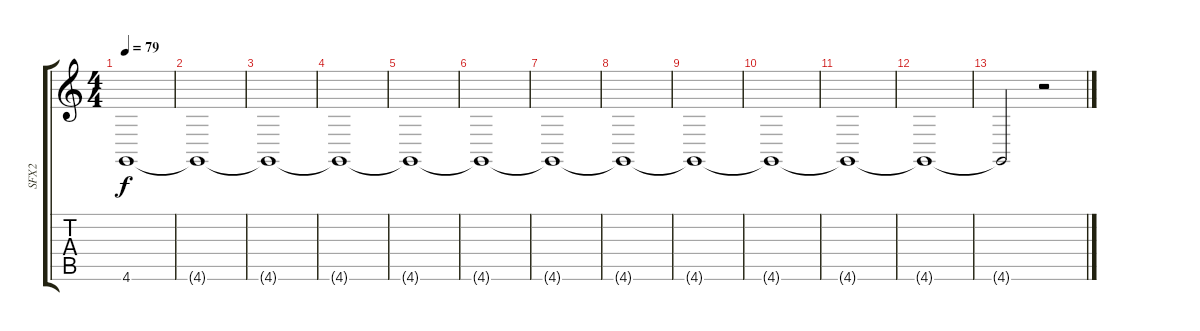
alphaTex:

\track ("SFX2" "SFX2") {instrument stringensemble2}
\staff {score tabs}
\tuning (Eb4 Bb3 Gb3 Db3 Ab2 Eb2) {hide}
\ts (4 4)
\tempo 79
\clef g2
\ks c
4.6.1{dy f} |
4.6{t}.1 |
4.6{t}.1 |
4.6{t}.1 |
4.6{t}.1 |
4.6{t}.1 |
4.6{t}.1 |
4.6{t}.1 |
4.6{t}.1 |
4.6{t}.1 |
4.6{t}.1 |
4.6{t}.1 |
4.6{t}.2 r.2
